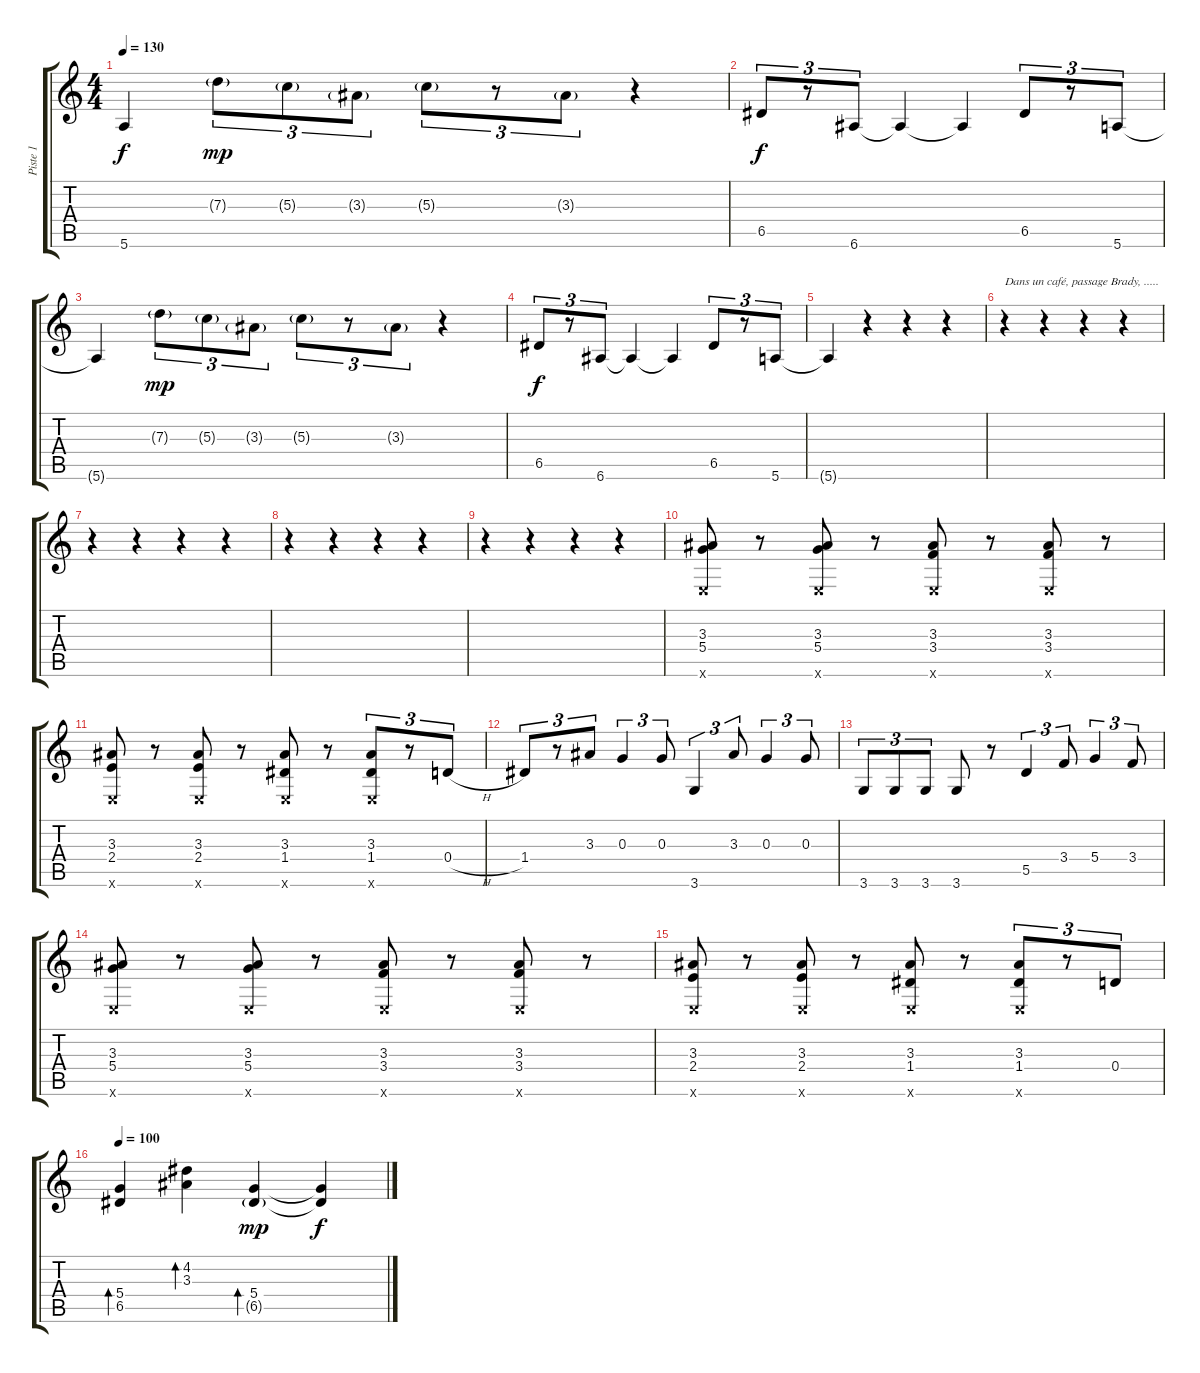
\track ("Piste 1" "Piste 1") {instrument acousticguitarnylon}
\staff {score tabs}
\tuning (E4 B3 G3 D3 A2 E2) {hide}
\ts (4 4)
\tempo 130
\clef g2
\ks c
5.6{t}.4{dy f} 7.3{g}.8{tu (3 2) dy mp} 5.3{g}.8{tu (3 2)} 3.3{g}.8{tu (3 2)} 5.3{g}.8{tu (3 2)} r.8{tu (3 2)} 3.3{g}.8{tu (3 2)} r.4 |
6.5.8{tu (3 2) dy f} r.8{tu (3 2)} 6.6.8{tu (3 2)} 6.6{t}.4 6.6{t}.4 6.5.8{tu (3 2)} r.8{tu (3 2)} 5.6.8{tu (3 2)} |
5.6{t}.4 7.3{g}.8{tu (3 2) dy mp} 5.3{g}.8{tu (3 2)} 3.3{g}.8{tu (3 2)} 5.3{g}.8{tu (3 2)} r.8{tu (3 2)} 3.3{g}.8{tu (3 2)} r.4 |
6.5.8{tu (3 2) dy f} r.8{tu (3 2)} 6.6.8{tu (3 2)} 6.6{t}.4 6.6{t}.4 6.5.8{tu (3 2)} r.8{tu (3 2)} 5.6.8{tu (3 2)} |
5.6{t}.4 r.4 r.4 r.4 |
r.4{txt "Dans un café, passage Brady, ....."} r.4 r.4 r.4 |
r.4 r.4 r.4 r.4 |
r.4 r.4 r.4 r.4 |
r.4 r.4 r.4 r.4 |
(3.3 5.4 0.6{x}).8 r.8 (3.3 5.4 0.6{x}).8 r.8 (3.3 3.4 0.6{x}).8 r.8 (3.3 3.4 0.6{x}).8 r.8 |
(3.3 2.4 0.6{x}).8 r.8 (3.3 2.4 0.6{x}).8 r.8 (3.3 1.4 0.6{x}).8 r.8 (3.3 1.4 0.6{x}).8{tu (3 2)} r.8{tu (3 2)} 0.4{h}.8{tu (3 2)} |
1.4.8{tu (3 2)} r.8{tu (3 2)} 3.3.8{tu (3 2)} 0.3.4{tu (3 2)} 0.3.8{tu (3 2)} 3.6.4{tu (3 2)} 3.3.8{tu (3 2)} 0.3.4{tu (3 2)} 0.3.8{tu (3 2)} |
3.6.8{tu (3 2)} 3.6.8{tu (3 2)} 3.6.8{tu (3 2)} 3.6.8 r.8 5.5.4{tu (3 2)} 3.4.8{tu (3 2)} 5.4.4{tu (3 2)} 3.4.8{tu (3 2)} |
(3.3 5.4 0.6{x}).8 r.8 (3.3 5.4 0.6{x}).8 r.8 (3.3 3.4 0.6{x}).8 r.8 (3.3 3.4 0.6{x}).8 r.8 |
(3.3 2.4 0.6{x}).8 r.8 (3.3 2.4 0.6{x}).8 r.8 (3.3 1.4 0.6{x}).8 r.8 (3.3 1.4 0.6{x}).8{tu (3 2)} r.8{tu (3 2)} 0.4.8{tu (3 2)} |
\tempo 100
(5.4 6.5).4{bd 240} (4.2 3.3).4{bd 240} (5.4 6.5{g}).4{bd 240 dy mp} (5.4{t} 6.5{t}).4{dy f}
